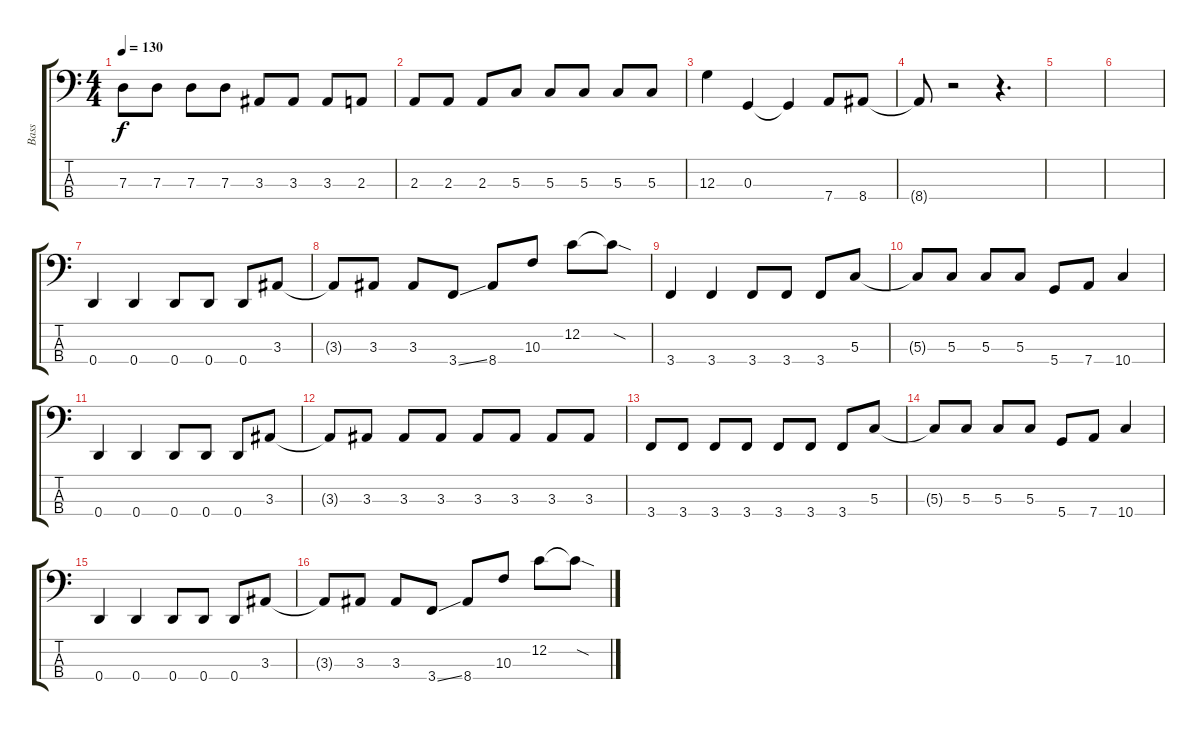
\track ("Bass" "Bass") {instrument electricbassfinger}
\staff {score tabs}
\tuning (F2 C2 G1 D1) {hide}
\ts (4 4)
\tempo 130
\clef f4
\ks c
7.3.8{dy f} 7.3.8 7.3.8 7.3.8 3.3.8 3.3.8 3.3.8 2.3.8 |
2.3.8 2.3.8 2.3.8 5.3.8 5.3.8 5.3.8 5.3.8 5.3.8 |
12.3.4 0.3.4 0.3{t}.4 7.4.8 8.4.8 |
8.4{t}.8 r.2 r.4{d} |
|
|
0.4.4 0.4.4 0.4.8 0.4.8 0.4.8 3.3.8 |
3.3{t}.8 3.3.8 3.3.8 3.4{ss}.8 8.4.8 10.3.8 12.2.8 12.2{sod t}.8 |
3.4.4 3.4.4 3.4.8 3.4.8 3.4.8 5.3.8 |
5.3{t}.8 5.3.8 5.3.8 5.3.8 5.4.8 7.4.8 10.4.4 |
0.4.4 0.4.4 0.4.8 0.4.8 0.4.8 3.3.8 |
3.3{t}.8 3.3.8 3.3.8 3.3.8 3.3.8 3.3.8 3.3.8 3.3.8 |
3.4.8 3.4.8 3.4.8 3.4.8 3.4.8 3.4.8 3.4.8 5.3.8 |
5.3{t}.8 5.3.8 5.3.8 5.3.8 5.4.8 7.4.8 10.4.4 |
0.4.4 0.4.4 0.4.8 0.4.8 0.4.8 3.3.8 |
3.3{t}.8 3.3.8 3.3.8 3.4{ss}.8 8.4.8 10.3.8 12.2.8 12.2{sod t}.8
